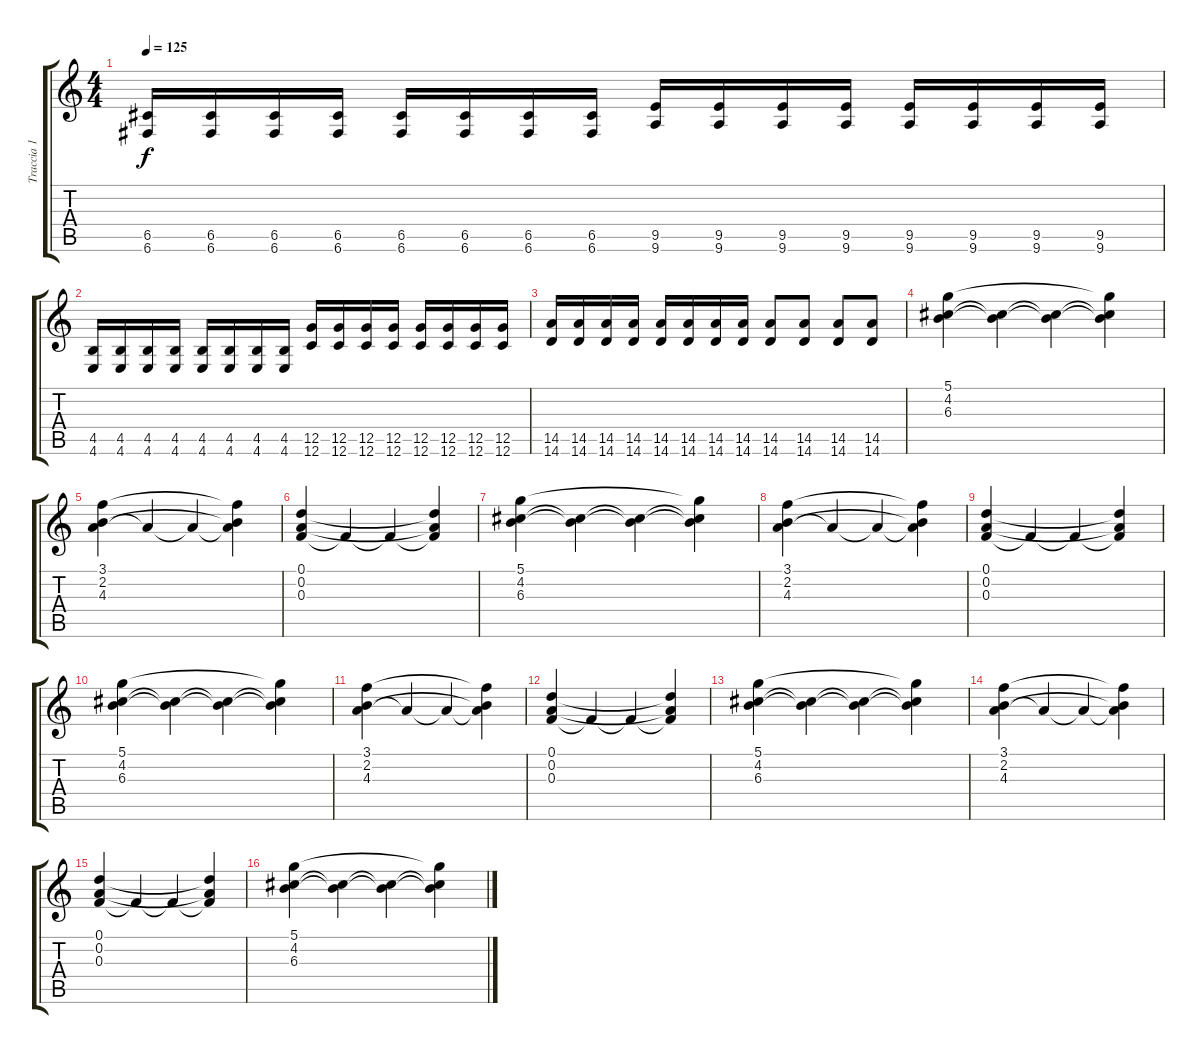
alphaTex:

\track ("Traccia 1" "Traccia 1") {instrument overdrivenguitar}
\staff {score tabs}
\tuning (D4 A3 F3 C3 G2 C2) {hide}
\ts (4 4)
\tempo 125
\clef g2
\ks c
(6.5 6.6).16{dy f} (6.5 6.6).16 (6.5 6.6).16 (6.5 6.6).16 (6.5 6.6).16 (6.5 6.6).16 (6.5 6.6).16 (6.5 6.6).16 (9.5 9.6).16 (9.5 9.6).16 (9.5 9.6).16 (9.5 9.6).16 (9.5 9.6).16 (9.5 9.6).16 (9.5 9.6).16 (9.5 9.6).16 |
(4.5 4.6).16 (4.5 4.6).16 (4.5 4.6).16 (4.5 4.6).16 (4.5 4.6).16 (4.5 4.6).16 (4.5 4.6).16 (4.5 4.6).16 (12.5 12.6).16 (12.5 12.6).16 (12.5 12.6).16 (12.5 12.6).16 (12.5 12.6).16 (12.5 12.6).16 (12.5 12.6).16 (12.5 12.6).16 |
(14.5 14.6).16 (14.5 14.6).16 (14.5 14.6).16 (14.5 14.6).16 (14.5 14.6).16 (14.5 14.6).16 (14.5 14.6).16 (14.5 14.6).16 (14.5 14.6).8 (14.5 14.6).8 (14.5 14.6).8 (14.5 14.6).8 |
(5.1 4.2 6.3).4{instrument electricguitarclean} (4.2{t} 6.3{t}).4 (4.2{t} 6.3{t}).4 (5.1{t} 4.2{t} 6.3{t}).4 |
(3.1 2.2 4.3).4 4.3{t}.4 4.3{t}.4 (3.1{t} 2.2{t} 4.3{t}).4 |
(0.1 0.2 0.3).4 0.3{t}.4 0.3{t}.4 (0.1{t} 0.2{t} 0.3{t}).4 |
(5.1 4.2 6.3).4{instrument electricguitarclean} (4.2{t} 6.3{t}).4 (4.2{t} 6.3{t}).4 (5.1{t} 4.2{t} 6.3{t}).4 |
(3.1 2.2 4.3).4 4.3{t}.4 4.3{t}.4 (3.1{t} 2.2{t} 4.3{t}).4 |
(0.1 0.2 0.3).4 0.3{t}.4 0.3{t}.4 (0.1{t} 0.2{t} 0.3{t}).4 |
(5.1 4.2 6.3).4{instrument electricguitarclean} (4.2{t} 6.3{t}).4 (4.2{t} 6.3{t}).4 (5.1{t} 4.2{t} 6.3{t}).4 |
(3.1 2.2 4.3).4 4.3{t}.4 4.3{t}.4 (3.1{t} 2.2{t} 4.3{t}).4 |
(0.1 0.2 0.3).4 0.3{t}.4 0.3{t}.4 (0.1{t} 0.2{t} 0.3{t}).4 |
(5.1 4.2 6.3).4{instrument electricguitarclean} (4.2{t} 6.3{t}).4 (4.2{t} 6.3{t}).4 (5.1{t} 4.2{t} 6.3{t}).4 |
(3.1 2.2 4.3).4 4.3{t}.4 4.3{t}.4 (3.1{t} 2.2{t} 4.3{t}).4 |
(0.1 0.2 0.3).4 0.3{t}.4 0.3{t}.4 (0.1{t} 0.2{t} 0.3{t}).4 |
(5.1 4.2 6.3).4{instrument electricguitarclean} (4.2{t} 6.3{t}).4 (4.2{t} 6.3{t}).4 (5.1{t} 4.2{t} 6.3{t}).4
